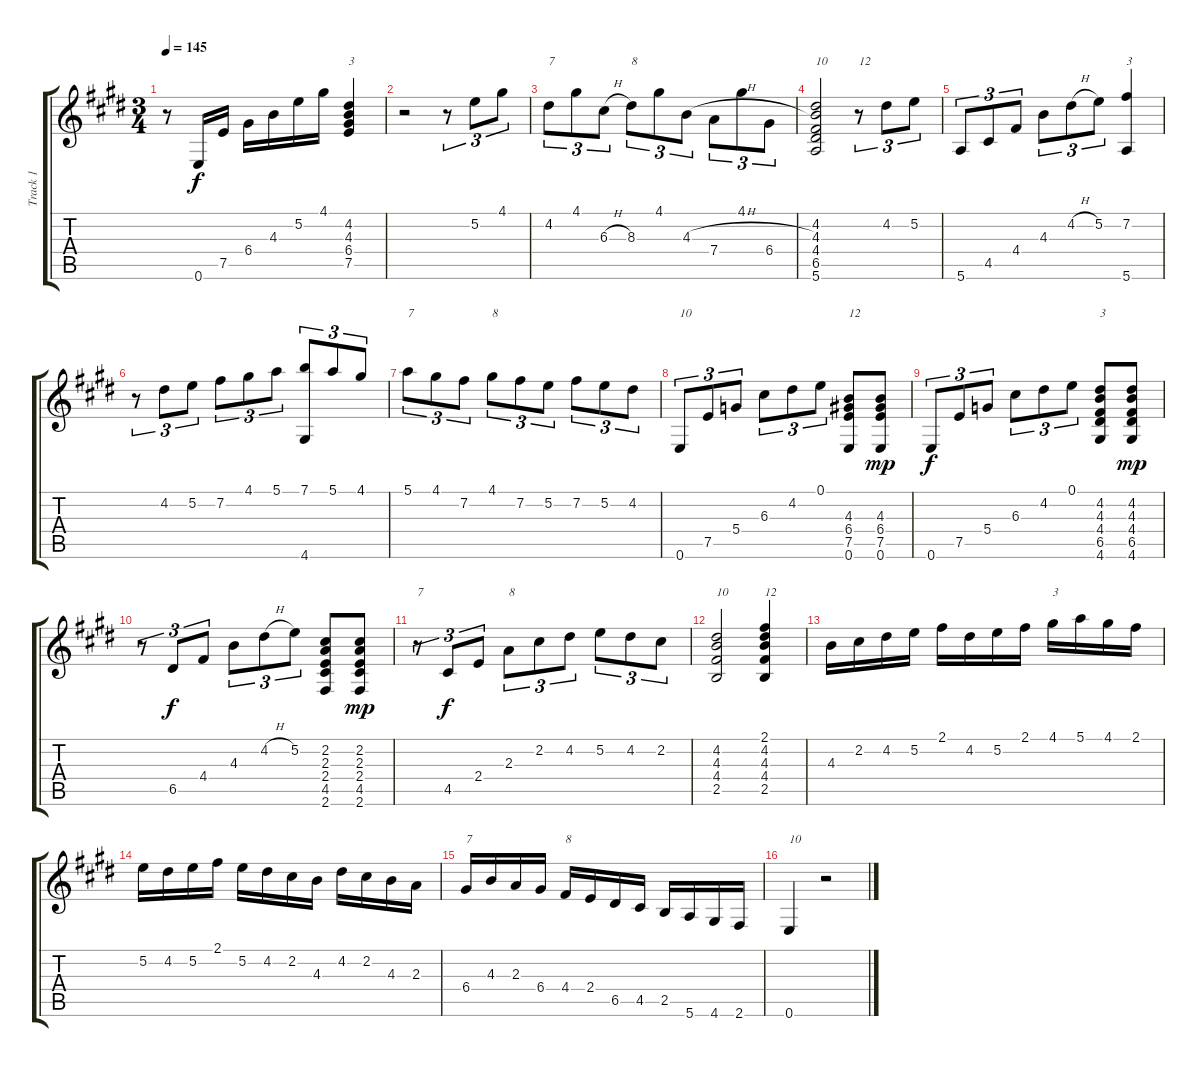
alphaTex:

\track ("Track 1" "Track 1") {instrument acousticguitarnylon}
\staff {score tabs}
\tuning (E4 B3 G3 D3 A2 E2) {hide}
\ts (3 4)
\tempo 145
\clef g2
\ks e
r.8{dy f instrument acousticguitarnylon} 0.6.16 7.5.16 6.4.16 4.3.16 5.2.16 4.1.16 (4.2 4.3 6.4 7.5).4{txt "3"} |
r.2 r.8{tu (3 2)} 5.2.8{tu (3 2)} 4.1.8{tu (3 2)} |
4.2.8{tu (3 2) txt "7"} 4.1.8{tu (3 2)} 6.3{h}.8{tu (3 2)} 8.3.8{tu (3 2) txt "8"} 4.1.8{tu (3 2)} 4.3{h}.8{tu (3 2)} 7.4.8{tu (3 2)} 4.1.8{tu (3 2)} 6.4.8{tu (3 2)} |
(4.2 4.3 4.4 6.5 5.6).2{txt "10"} r.8{tu (3 2) txt "12 "} 4.2.8{tu (3 2)} 5.2.8{tu (3 2)} |
5.6.8{tu (3 2)} 4.5.8{tu (3 2)} 4.4.8{tu (3 2)} 4.3.8{tu (3 2)} 4.2{h}.8{tu (3 2)} 5.2.8{tu (3 2)} (7.2 5.6).4{txt "3"} |
r.8{tu (3 2)} 4.2.8{tu (3 2)} 5.2.8{tu (3 2)} 7.2.8{tu (3 2)} 4.1.8{tu (3 2)} 5.1.8{tu (3 2)} (7.1 4.6).8{tu (3 2)} 5.1.8{tu (3 2)} 4.1.8{tu (3 2)} |
5.1.8{tu (3 2) txt "7"} 4.1.8{tu (3 2)} 7.2.8{tu (3 2)} 4.1.8{tu (3 2) txt "8"} 7.2.8{tu (3 2)} 5.2.8{tu (3 2)} 7.2.8{tu (3 2)} 5.2.8{tu (3 2)} 4.2.8{tu (3 2)} |
0.6.8{tu (3 2) txt "10"} 7.5.8{tu (3 2)} 5.4.8{tu (3 2)} 6.3.8{tu (3 2)} 4.2.8{tu (3 2)} 0.1.8{tu (3 2)} (4.3 6.4 7.5 0.6).8{txt "12"} (4.3 6.4 7.5 0.6).8{dy mp} |
0.6.8{tu (3 2) dy f} 7.5.8{tu (3 2)} 5.4.8{tu (3 2)} 6.3.8{tu (3 2)} 4.2.8{tu (3 2)} 0.1.8{tu (3 2)} (4.2 4.3 4.4 6.5 4.6).8{txt "3"} (4.2 4.3 4.4 6.5 4.6).8{dy mp} |
r.8{tu (3 2)} 6.5.8{tu (3 2) dy f} 4.4.8{tu (3 2)} 4.3.8{tu (3 2)} 4.2{h}.8{tu (3 2)} 5.2.8{tu (3 2)} (2.2 2.3 2.4 4.5 2.6).8 (2.2 2.3 2.4 4.5 2.6).8{dy mp} |
r.8{tu (3 2) txt "7"} 4.5.8{tu (3 2) dy f} 2.4.8{tu (3 2)} 2.3.8{tu (3 2) txt "8"} 2.2.8{tu (3 2)} 4.2.8{tu (3 2)} 5.2.8{tu (3 2)} 4.2.8{tu (3 2)} 2.2.8{tu (3 2)} |
(4.2 4.3 4.4 2.5).2{txt "10"} (2.1 4.2 4.3 4.4 2.5).4{txt "12"} |
4.3.16 2.2.16 4.2.16 5.2.16 2.1.16 4.2.16 5.2.16 2.1.16 4.1.16{txt "3"} 5.1.16 4.1.16 2.1.16 |
5.2.16 4.2.16 5.2.16 2.1.16 5.2.16 4.2.16 2.2.16 4.3.16 4.2.16 2.2.16 4.3.16 2.3.16 |
6.4.16{txt "7"} 4.3.16 2.3.16 6.4.16 4.4.16{txt "8"} 2.4.16 6.5.16 4.5.16 2.5.16 5.6.16 4.6.16 2.6.16 |
0.6.4{txt "10"} r.2
